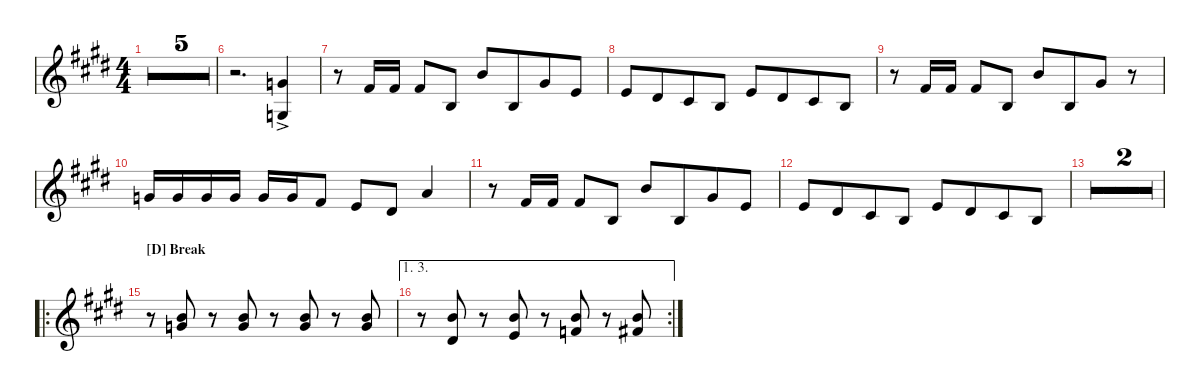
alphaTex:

\defaultSystemsLayout 4
\hideDynamics
\bracketExtendMode nobrackets
\singleTrackTrackNamePolicy hidden
\multiTrackTrackNamePolicy hidden
\firstSystemTrackNameMode fullname
\firstSystemTrackNameOrientation horizontal
\otherSystemsTrackNameOrientation horizontal
\track ("Tenor Choir" "Choir") {multiBarRest instrument choiraahs}
\staff {score}
\tuning (E4 B3 G3 D3 A2 E2)
\ts (4 4)
\tempo 120
\clef g2
\ks e
r.1{dy mf} |
r.1 |
r.1 |
r.1 |
r.1 |
r.2{d} (3.1{ac acc forcenatural} 0.3{ac acc forcenatural}).4 |
r.8 2.1{acc #}.16 2.1{acc #}.16 2.1{acc #}.8 4.3{acc forcenatural}.8 7.1{acc forcenatural}.8{beam merge} 4.3{acc forcenatural}.8{beam merge} 4.1{acc #}.8{beam merge} 5.2{acc forcenatural}.8 |
5.2{acc forcenatural}.8{beam merge} 4.2{acc #}.8{beam merge} 2.2{acc #}.8{beam merge} 4.3{acc forcenatural}.8 5.2{acc forcenatural}.8{beam merge} 4.2{acc #}.8{beam merge} 2.2{acc #}.8{beam merge} 4.3{acc forcenatural}.8 |
r.8 2.1{acc #}.16 2.1{acc #}.16 2.1{acc #}.8 4.3{acc forcenatural}.8 7.1{acc forcenatural}.8{beam merge} 4.3{acc forcenatural}.8{beam merge} 4.1{acc #}.8 r.8 |
3.1{acc forcenatural}.16 3.1{acc forcenatural}.16 3.1{acc forcenatural}.16 3.1{acc forcenatural}.16 3.1{acc forcenatural}.16 3.1{acc forcenatural}.16 2.1{acc #}.8 5.2{acc forcenatural}.8 4.2{acc #}.8 5.1{acc forcenatural}.4 |
r.8 2.1{acc #}.16 2.1{acc #}.16 2.1{acc #}.8 4.3{acc forcenatural}.8 7.1{acc forcenatural}.8{beam merge} 4.3{acc forcenatural}.8{beam merge} 4.1{acc #}.8{beam merge} 5.2{acc forcenatural}.8 |
5.2{acc forcenatural}.8{beam merge} 4.2{acc #}.8{beam merge} 2.2{acc #}.8{beam merge} 4.3{acc forcenatural}.8 5.2{acc forcenatural}.8{beam merge} 4.2{acc #}.8{beam merge} 2.2{acc #}.8{beam merge} 4.3{acc forcenatural}.8 |
r.1 |
\barLineRight lightlight
r.1 |
\ro
\section ("D" "Break")
r.8 (12.2{acc forcenatural} 12.3{acc forcenatural}).8 r.8 (12.2{acc forcenatural} 12.3{acc forcenatural}).8 r.8 (12.2{acc forcenatural} 12.3{acc forcenatural}).8 r.8 (12.2{acc forcenatural} 12.3{acc forcenatural}).8 |
\ae (1 3)
\rc 2
r.8 (8.3{acc #} 7.1{acc forcenatural}).8 r.8 (0.1{acc forcenatural} 12.2{acc forcenatural}).8 r.8 (6.2{acc forcenatural} 7.1{acc forcenatural}).8 r.8 (7.1{acc forcenatural} 7.2{acc #}).8
